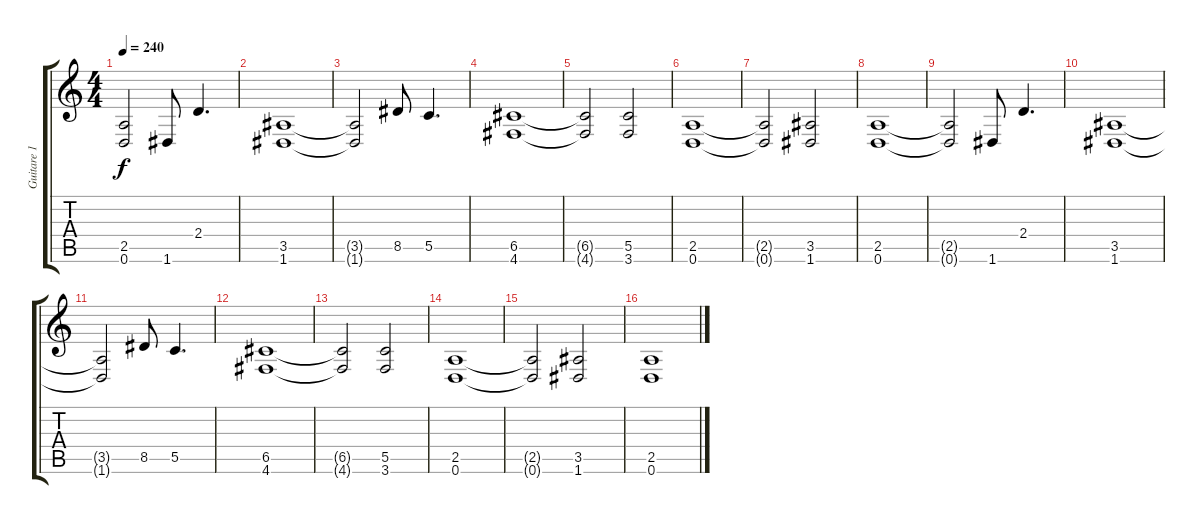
\track ("Guitare 1" "Guitare 1") {instrument distortionguitar}
\staff {score tabs}
\tuning (D4 A3 F3 C3 G2 D2) {hide}
\ts (4 4)
\tempo 240
\clef g2
\ks c
(2.5{t} 0.6{t}).2{dy f} 1.6.8 2.4.4{d} |
(3.5 1.6).1 |
(3.5{t} 1.6{t}).2 8.5.8 5.5.4{d} |
(6.5 4.6).1 |
(6.5{t} 4.6{t}).2 (5.5 3.6).2 |
(2.5 0.6).1 |
(2.5{t} 0.6{t}).2 (3.5 1.6).2 |
(2.5 0.6).1 |
(2.5{t} 0.6{t}).2 1.6.8 2.4.4{d} |
(3.5 1.6).1 |
(3.5{t} 1.6{t}).2 8.5.8 5.5.4{d} |
(6.5 4.6).1 |
(6.5{t} 4.6{t}).2 (5.5 3.6).2 |
(2.5 0.6).1 |
(2.5{t} 0.6{t}).2 (3.5 1.6).2 |
(2.5 0.6).1
